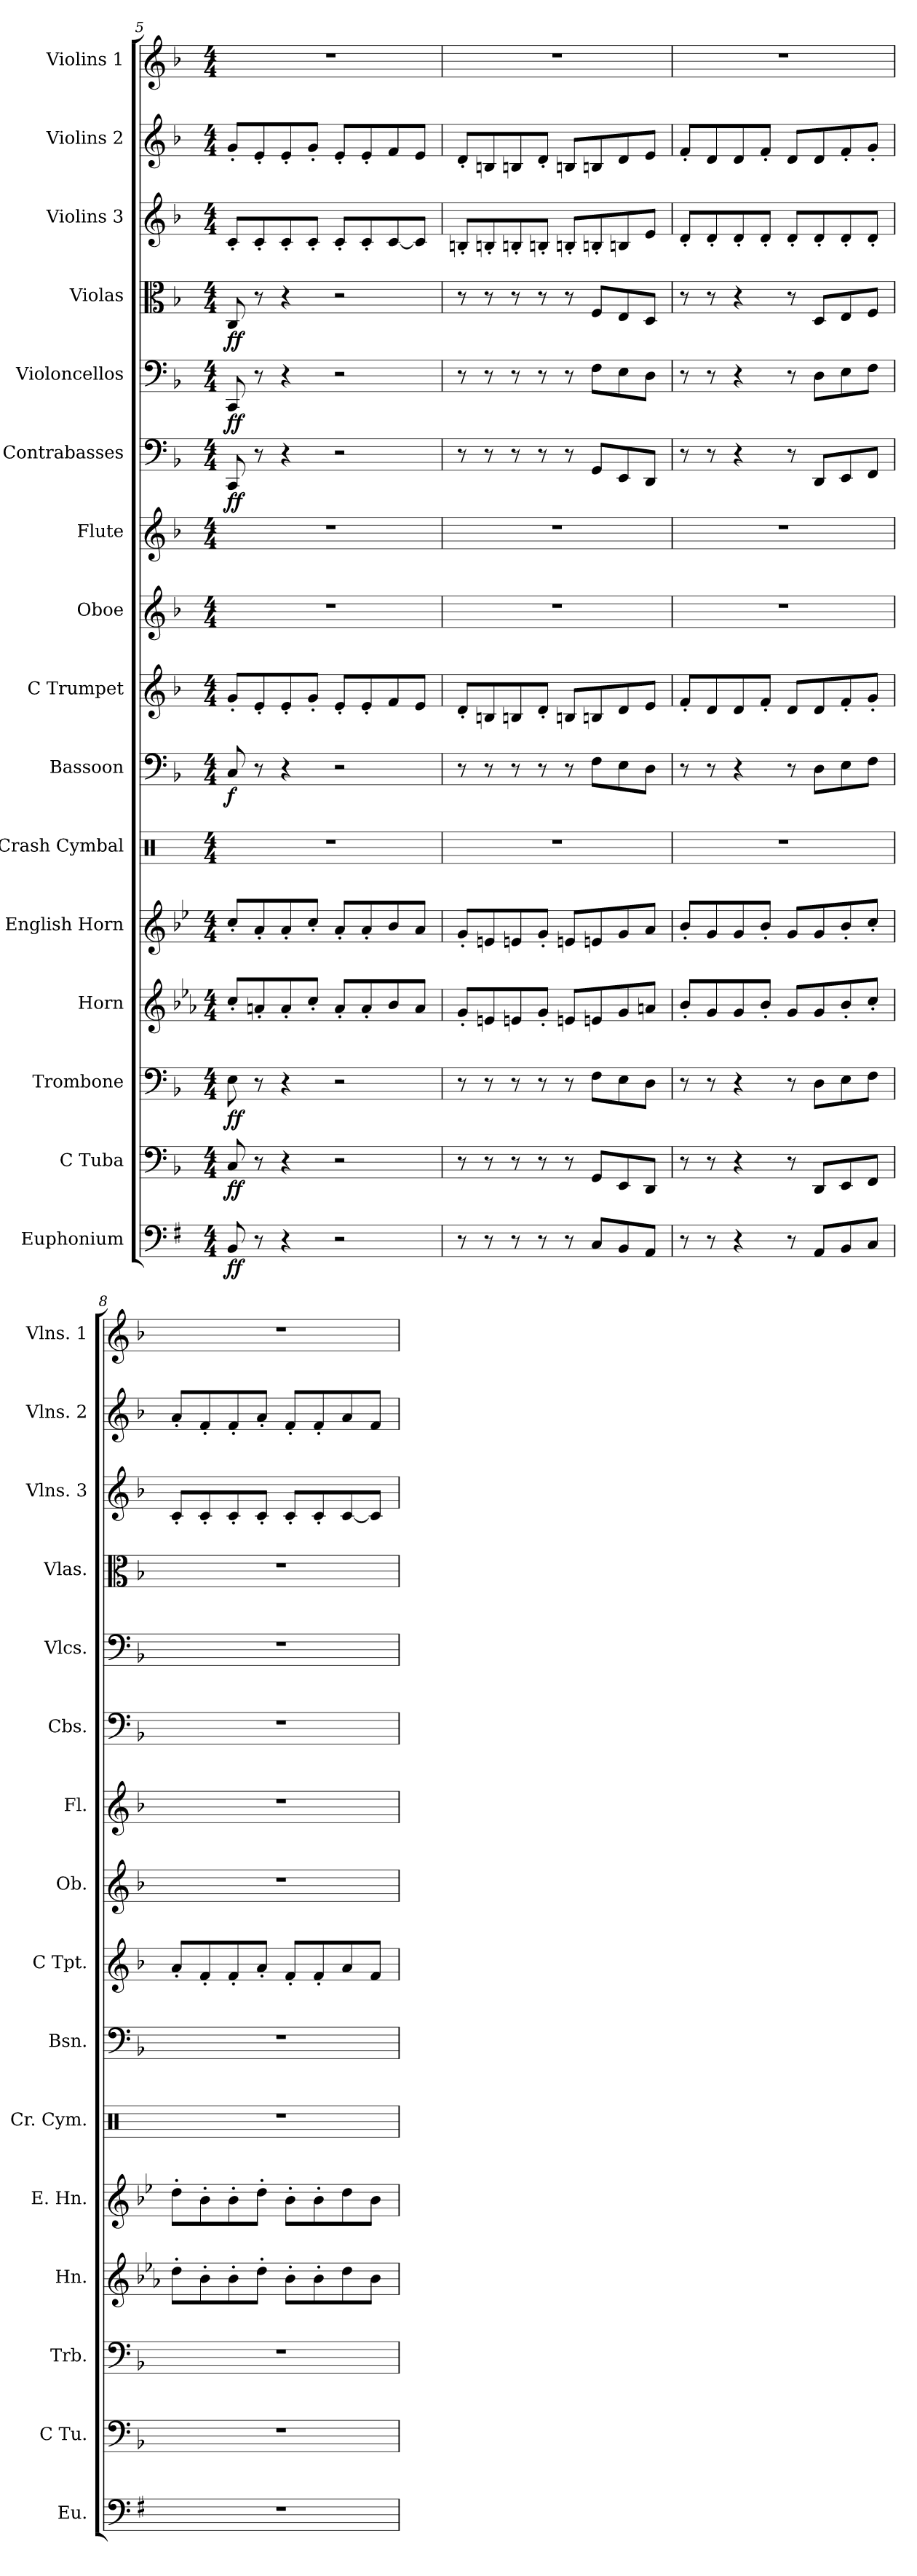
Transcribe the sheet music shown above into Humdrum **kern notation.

**kern	**dynam	**kern	**dynam	**kern	**dynam	**kern	**kern	**kern	**kern	**dynam	**kern	**kern	**kern	**kern	**dynam	**kern	**dynam	**kern	**dynam	**kern	**kern	**kern
*part16	*part16	*part15	*part15	*part14	*part14	*part13	*part12	*part11	*part10	*part10	*part9	*part8	*part7	*part6	*part6	*part5	*part5	*part4	*part4	*part3	*part2	*part1
*staff16	*staff16	*staff15	*staff15	*staff14	*staff14	*staff13	*staff12	*staff11	*staff10	*staff10	*staff9	*staff8	*staff7	*staff6	*staff6	*staff5	*staff5	*staff4	*staff4	*staff3	*staff2	*staff1
*I"Euphonium	*	*I"C Tuba	*	*I"Trombone	*	*I"Horn	*I"English Horn	*I"Crash Cymbal	*I"Bassoon	*	*I"C Trumpet	*I"Oboe	*I"Flute	*I"Contrabasses	*	*I"Violoncellos	*	*I"Violas	*	*I"Violins 3	*I"Violins 2	*I"Violins 1
*I'Eu.	*	*I'C Tu.	*	*I'Trb.	*	*I'Hn.	*I'E. Hn.	*I'Cr. Cym.	*I'Bsn.	*	*I'C Tpt.	*I'Ob.	*I'Fl.	*I'Cbs.	*	*I'Vlcs.	*	*I'Vlas.	*	*I'Vlns. 3	*I'Vlns. 2	*I'Vlns. 1
*clefF4	*	*clefF4	*	*clefF4	*	*clefG2	*	*clefX	*clefF4	*	*clefG2	*clefG2	*clefG2	*clefF4	*	*clefF4	*	*clefC3	*	*clefG2	*clefG2	*clefG2
*ITrd-3c-5	*	*	*	*	*	*ITrd4c7	*ITrd4c7	*	*	*	*	*	*	*	*	*	*	*	*	*	*	*
*k[]	*	*k[b-]	*	*k[b-]	*	*k[b-e-a-d-]	*k[b-e-a-]	*k[]	*k[b-]	*	*k[b-]	*k[b-]	*k[b-]	*k[b-]	*	*k[b-]	*	*k[b-]	*	*k[b-]	*k[b-]	*k[b-]
*C:	*	*F:	*	*F:	*	*A-:	*E-:	*C:	*F:	*	*F:	*F:	*F:	*F:	*	*F:	*	*F:	*	*F:	*F:	*F:
*M4/4	*	*M4/4	*	*M4/4	*	*M4/4	*M4/4	*M4/4	*M4/4	*	*M4/4	*M4/4	*M4/4	*M4/4	*	*M4/4	*	*M4/4	*	*M4/4	*M4/4	*M4/4
=5	=5	=5	=5	=5	=5	=5	=5	=5	=5	=5	=5	=5	=5	=5	=5	=5	=5	=5	=5	=5	=5	=5
!	!LO:DY:b	!	!LO:DY:b	!	!LO:DY:b	!	!	!	!	!LO:DY:b	!	!	!	!	!LO:DY:b	!	!LO:DY:b	!	!LO:DY:b	!	!	!
8E/	ff	8C/	ff	8E\	ff	8f'/L	8f'/L	1r	8C/	f	8g'/L	1r	1r	8CC/	ff	8CC/	ff	8C/	ff	8c'/L	8g'/L	1r
8r	.	8r	.	8r	.	8dn'/	8d'/	.	8r	.	8e'/	.	.	8r	.	8r	.	8r	.	8c'/	8e'/	.
4r	.	4r	.	4r	.	8d'/	8d'/	.	4r	.	8e'/	.	.	4r	.	4r	.	4r	.	8c'/	8e'/	.
.	.	.	.	.	.	8f'/J	8f'/J	.	.	.	8g'/J	.	.	.	.	.	.	.	.	8c'/J	8g'/J	.
2r	.	2r	.	2r	.	8d'/L	8d'/L	.	2r	.	8e'/L	.	.	2r	.	2r	.	2r	.	8c'/L	8e'/L	.
.	.	.	.	.	.	8d'/	8d'/	.	.	.	8e'/	.	.	.	.	.	.	.	.	8c'/	8e'/	.
.	.	.	.	.	.	8e-/	8e-/	.	.	.	8f/	.	.	.	.	.	.	.	.	[8c/	8f/	.
.	.	.	.	.	.	8d/J	8d/J	.	.	.	8e/J	.	.	.	.	.	.	.	.	8c/J]	8e/J	.
=6	=6	=6	=6	=6	=6	=6	=6	=6	=6	=6	=6	=6	=6	=6	=6	=6	=6	=6	=6	=6	=6	=6
8r	.	8r	.	8r	.	8c'/L	8c'/L	1r	8r	.	8d'/L	1r	1r	8r	.	8r	.	8r	.	8Bn'/L	8d'/L	1r
8r	.	8r	.	8r	.	8An/	8An/	.	8r	.	8Bn/	.	.	8r	.	8r	.	8r	.	8Bn'/	8Bn/	.
8r	.	8r	.	8r	.	8An/	8An/	.	8r	.	8Bn/	.	.	8r	.	8r	.	8r	.	8Bn'/	8Bn/	.
8r	.	8r	.	8r	.	8c'/J	8c'/J	.	8r	.	8d'/J	.	.	8r	.	8r	.	8r	.	8Bn'/J	8d'/J	.
8r	.	8r	.	8r	.	8An/L	8An/L	.	8r	.	8Bn/L	.	.	8r	.	8r	.	8r	.	8Bn'/L	8Bn/L	.
8F/L	.	8GG/L	.	8F\L	.	8An/	8An/	.	8F\L	.	8Bn/	.	.	8GG/L	.	8F\L	.	8F/L	.	8Bn'/	8Bn/	.
8E/	.	8EE/	.	8E\	.	8c/	8c/	.	8E\	.	8d/	.	.	8EE/	.	8E\	.	8E/	.	8Bn/	8d/	.
8D/J	.	8DD/J	.	8D\J	.	8dn/J	8d/J	.	8D\J	.	8e/J	.	.	8DD/J	.	8D\J	.	8D/J	.	8e/J	8e/J	.
!!LO:PB:g=z
=7	=7	=7	=7	=7	=7	=7	=7	=7	=7	=7	=7	=7	=7	=7	=7	=7	=7	=7	=7	=7	=7	=7
8r	.	8r	.	8r	.	8e-'/L	8e-'/L	1r	8r	.	8f'/L	1r	1r	8r	.	8r	.	8r	.	8d'/L	8f'/L	1r
8r	.	8r	.	8r	.	8c/	8c/	.	8r	.	8d/	.	.	8r	.	8r	.	8r	.	8d'/	8d/	.
4r	.	4r	.	4r	.	8c/	8c/	.	4r	.	8d/	.	.	4r	.	4r	.	4r	.	8d'/	8d/	.
.	.	.	.	.	.	8e-'/J	8e-'/J	.	.	.	8f'/J	.	.	.	.	.	.	.	.	8d'/J	8f'/J	.
8r	.	8r	.	8r	.	8c/L	8c/L	.	8r	.	8d/L	.	.	8r	.	8r	.	8r	.	8d'/L	8d/L	.
8D/L	.	8DD/L	.	8D\L	.	8c/	8c/	.	8D\L	.	8d/	.	.	8DD/L	.	8D\L	.	8D/L	.	8d'/	8d/	.
8E/	.	8EE/	.	8E\	.	8e-'/	8e-'/	.	8E\	.	8f'/	.	.	8EE/	.	8E\	.	8E/	.	8d'/	8f'/	.
8F/J	.	8FF/J	.	8F\J	.	8f'/J	8f'/J	.	8F\J	.	8g'/J	.	.	8FF/J	.	8F\J	.	8F/J	.	8d'/J	8g'/J	.
=8	=8	=8	=8	=8	=8	=8	=8	=8	=8	=8	=8	=8	=8	=8	=8	=8	=8	=8	=8	=8	=8	=8
1r	.	1r	.	1r	.	8g'\L	8g'\L	1r	1r	.	8a'/L	1r	1r	1r	.	1r	.	1r	.	8c'/L	8a'/L	1r
.	.	.	.	.	.	8e-'\	8e-'\	.	.	.	8f'/	.	.	.	.	.	.	.	.	8c'/	8f'/	.
.	.	.	.	.	.	8e-'\	8e-'\	.	.	.	8f'/	.	.	.	.	.	.	.	.	8c'/	8f'/	.
.	.	.	.	.	.	8g'\J	8g'\J	.	.	.	8a'/J	.	.	.	.	.	.	.	.	8c'/J	8a'/J	.
.	.	.	.	.	.	8e-'\L	8e-'\L	.	.	.	8f'/L	.	.	.	.	.	.	.	.	8c'/L	8f'/L	.
.	.	.	.	.	.	8e-'\	8e-'\	.	.	.	8f'/	.	.	.	.	.	.	.	.	8c'/	8f'/	.
.	.	.	.	.	.	8g\	8g\	.	.	.	8a/	.	.	.	.	.	.	.	.	[8c/	8a/	.
.	.	.	.	.	.	8e-\J	8e-\J	.	.	.	8f/J	.	.	.	.	.	.	.	.	8c/J]	8f/J	.
=	=	=	=	=	=	=	=	=	=	=	=	=	=	=	=	=	=	=	=	=	=	=
*-	*-	*-	*-	*-	*-	*-	*-	*-	*-	*-	*-	*-	*-	*-	*-	*-	*-	*-	*-	*-	*-	*-
